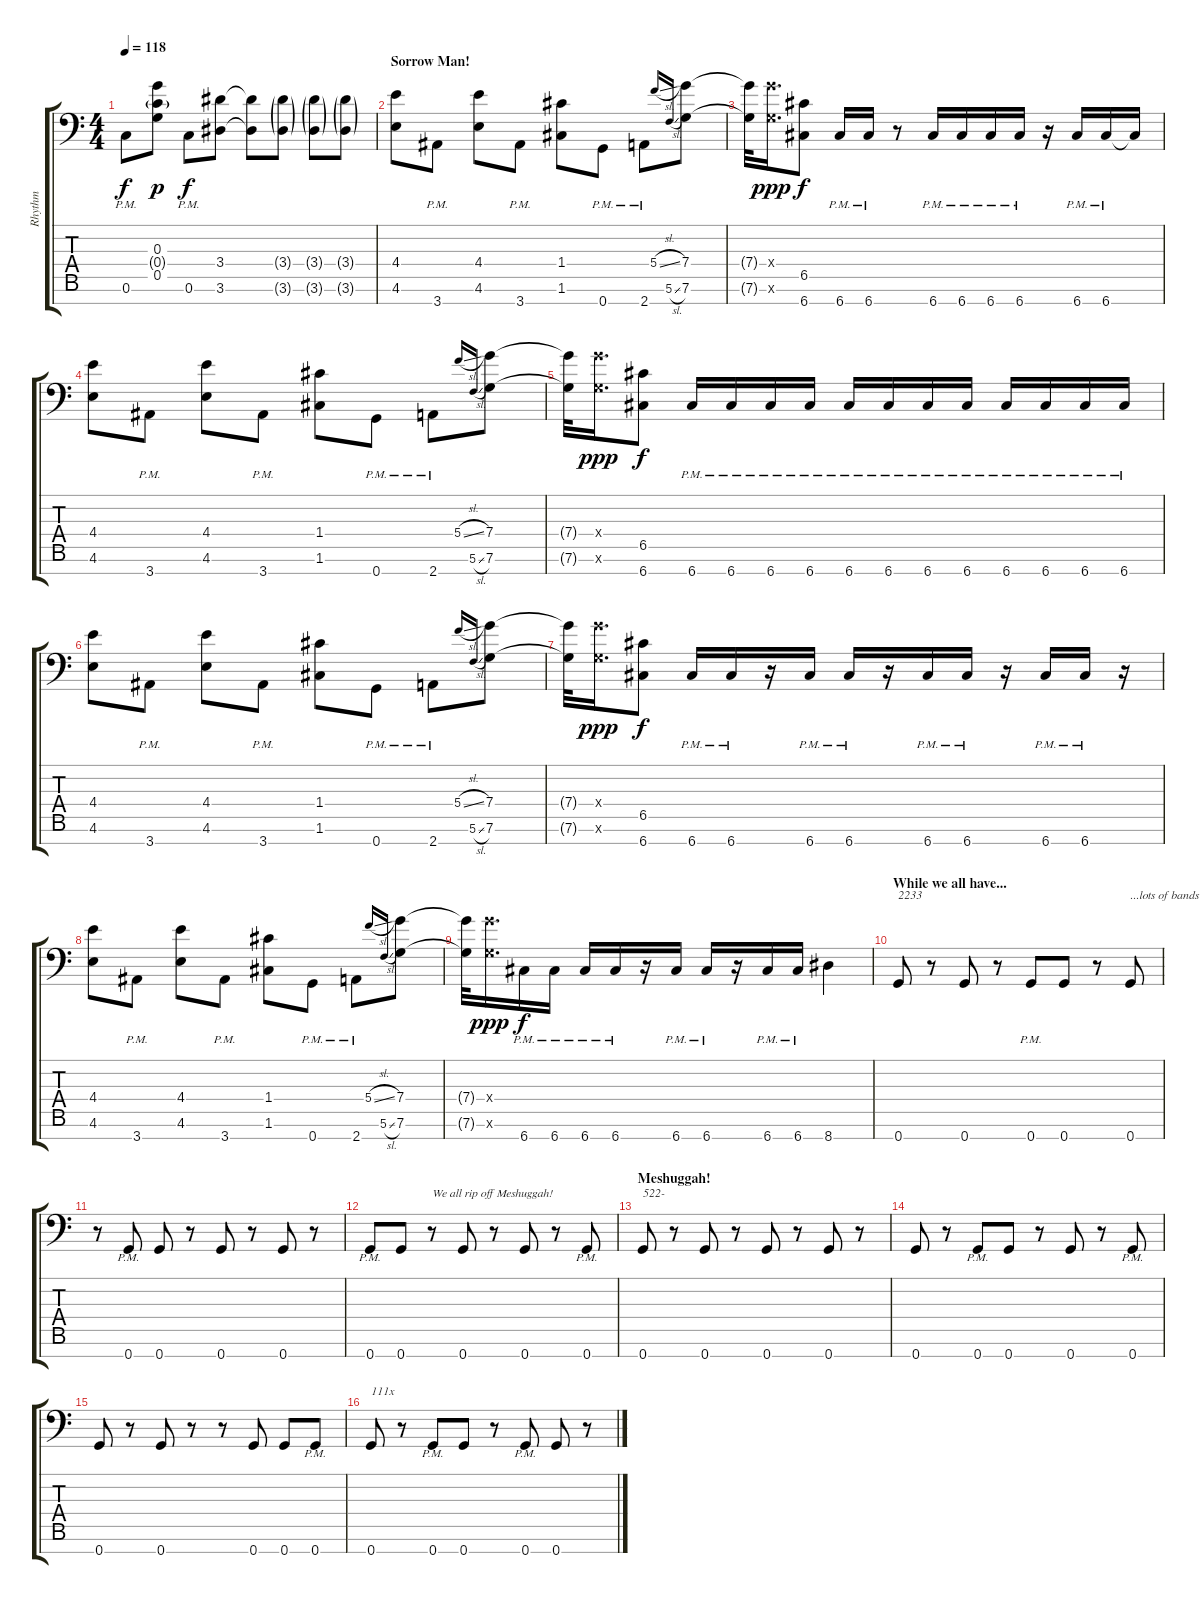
\track ("Rhythm" "Rhythm") {instrument distortionguitar}
\staff {score tabs}
\tuning (E4 C4 G3 C3 G2 C2 G1) {hide}
\ts (4 4)
\tempo 118
\clef f4
\ks c
0.6{pm}.8{dy f} (0.3 0.4{g} 0.5).8{dy p} 0.6{pm}.8{dy f} (3.4 3.6).8 (3.4{t} 3.6{t}).8 (3.4{g} 3.6{g}).8 (3.4{g} 3.6{g}).8 (3.4{g} 3.6{g}).8 |
\section ("" "Sorrow Man!")
(4.4 4.6).8 3.7{pm}.8 (4.4 4.6).8 3.7{pm}.8 (1.4 1.6).8 0.7{pm}.8 2.7{pm}.8 5.4{sl}.16{gr onbeat} 5.6{sl}.16{gr onbeat} (7.4 7.6).8 |
(7.4{t} 7.6{t}).32 (7.4{x} 7.6{x}).16{d dy ppp} (6.5 6.7).8{dy f} 6.7{pm}.16 6.7{pm}.16 r.8 6.7{pm}.16 6.7{pm}.16 6.7{pm}.16 6.7{pm}.16 r.16 6.7{pm}.16 6.7{pm}.16 6.7{t}.16 |
(4.4 4.6).8 3.7{pm}.8 (4.4 4.6).8 3.7{pm}.8 (1.4 1.6).8 0.7{pm}.8 2.7{pm}.8 5.4{sl}.16{gr onbeat} 5.6{sl}.16{gr onbeat} (7.4 7.6).8 |
(7.4{t} 7.6{t}).32 (7.4{x} 7.6{x}).16{d dy ppp} (6.5 6.7).8{dy f} 6.7{pm}.16 6.7{pm}.16 6.7{pm}.16 6.7{pm}.16 6.7{pm}.16 6.7{pm}.16 6.7{pm}.16 6.7{pm}.16 6.7{pm}.16 6.7{pm}.16 6.7{pm}.16 6.7{pm}.16 |
(4.4 4.6).8 3.7{pm}.8 (4.4 4.6).8 3.7{pm}.8 (1.4 1.6).8 0.7{pm}.8 2.7{pm}.8 5.4{sl}.16{gr onbeat} 5.6{sl}.16{gr onbeat} (7.4 7.6).8 |
(7.4{t} 7.6{t}).32 (7.4{x} 7.6{x}).16{d dy ppp} (6.5 6.7).8{dy f} 6.7{pm}.16 6.7{pm}.16 r.16 6.7{pm}.16 6.7{pm}.16 r.16 6.7{pm}.16 6.7{pm}.16 r.16 6.7{pm}.16 6.7{pm}.16 r.16 |
(4.4 4.6).8 3.7{pm}.8 (4.4 4.6).8 3.7{pm}.8 (1.4 1.6).8 0.7{pm}.8 2.7{pm}.8 5.4{sl}.16{gr onbeat} 5.6{sl}.16{gr onbeat} (7.4 7.6).8 |
(7.4{t} 7.6{t}).32 (7.4{x} 7.6{x}).16{d dy ppp} 6.7{pm}.16{dy f} 6.7{pm}.16 6.7{pm}.16 6.7{pm}.16 r.16 6.7{pm}.16 6.7{pm}.16 r.16 6.7{pm}.16 6.7{pm}.16 8.7.4 |
\section ("" "While we all have...")
0.7.8{txt "2233"} r.8 0.7.8 r.8 0.7{pm}.8 0.7.8 r.8 0.7.8{txt "...lots of bands who influence still..."} |
r.8 0.7{pm}.8 0.7.8 r.8 0.7.8 r.8 0.7.8 r.8 |
0.7{pm}.8 0.7.8 r.8{txt "We all rip off Meshuggah!"} 0.7.8 r.8 0.7.8 r.8 0.7{pm}.8 |
\section ("" "Meshuggah!")
0.7.8{txt "522-"} r.8 0.7.8 r.8 0.7.8 r.8 0.7.8 r.8 |
0.7.8 r.8 0.7{pm}.8 0.7.8 r.8 0.7.8 r.8 0.7{pm}.8 |
0.7.8 r.8 0.7.8 r.8 r.8 0.7.8 0.7.8 0.7{pm}.8 |
0.7.8{txt "111x"} r.8 0.7{pm}.8 0.7.8 r.8 0.7{pm}.8 0.7.8 r.8
